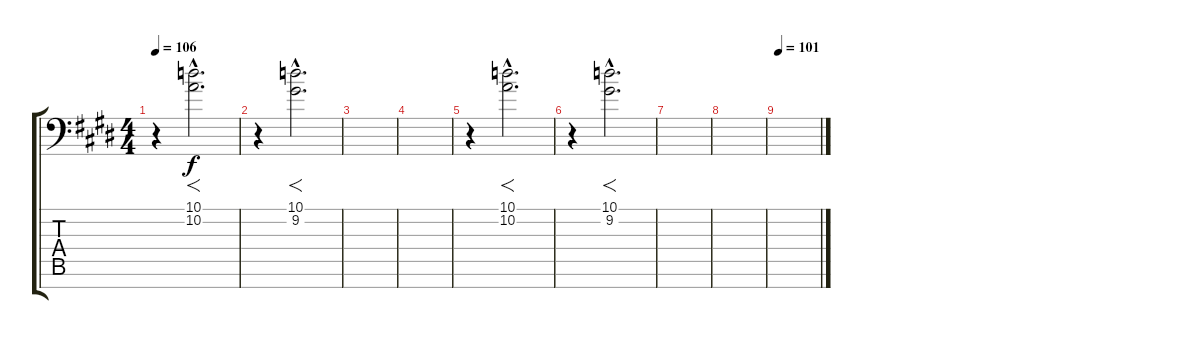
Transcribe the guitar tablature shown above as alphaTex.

\track "" {instrument lead2sawtooth}
\staff {score tabs}
\tuning (E4 B3 G3 D3 A2 E2 C-1) {hide}
\ts (4 4)
\tempo 106
\clef f4
\ks e
r.4{dy f volume 10 balance 8 instrument choiraahs} (10.1{hac} 10.2{hac}).2{f d} |
r.4 (10.1{hac} 9.2{hac}).2{f d} |
|
|
r.4 (10.1{hac} 10.2{hac}).2{f d} |
r.4 (10.1{hac} 9.2{hac}).2{f d} |
|
|
\tempo 101
